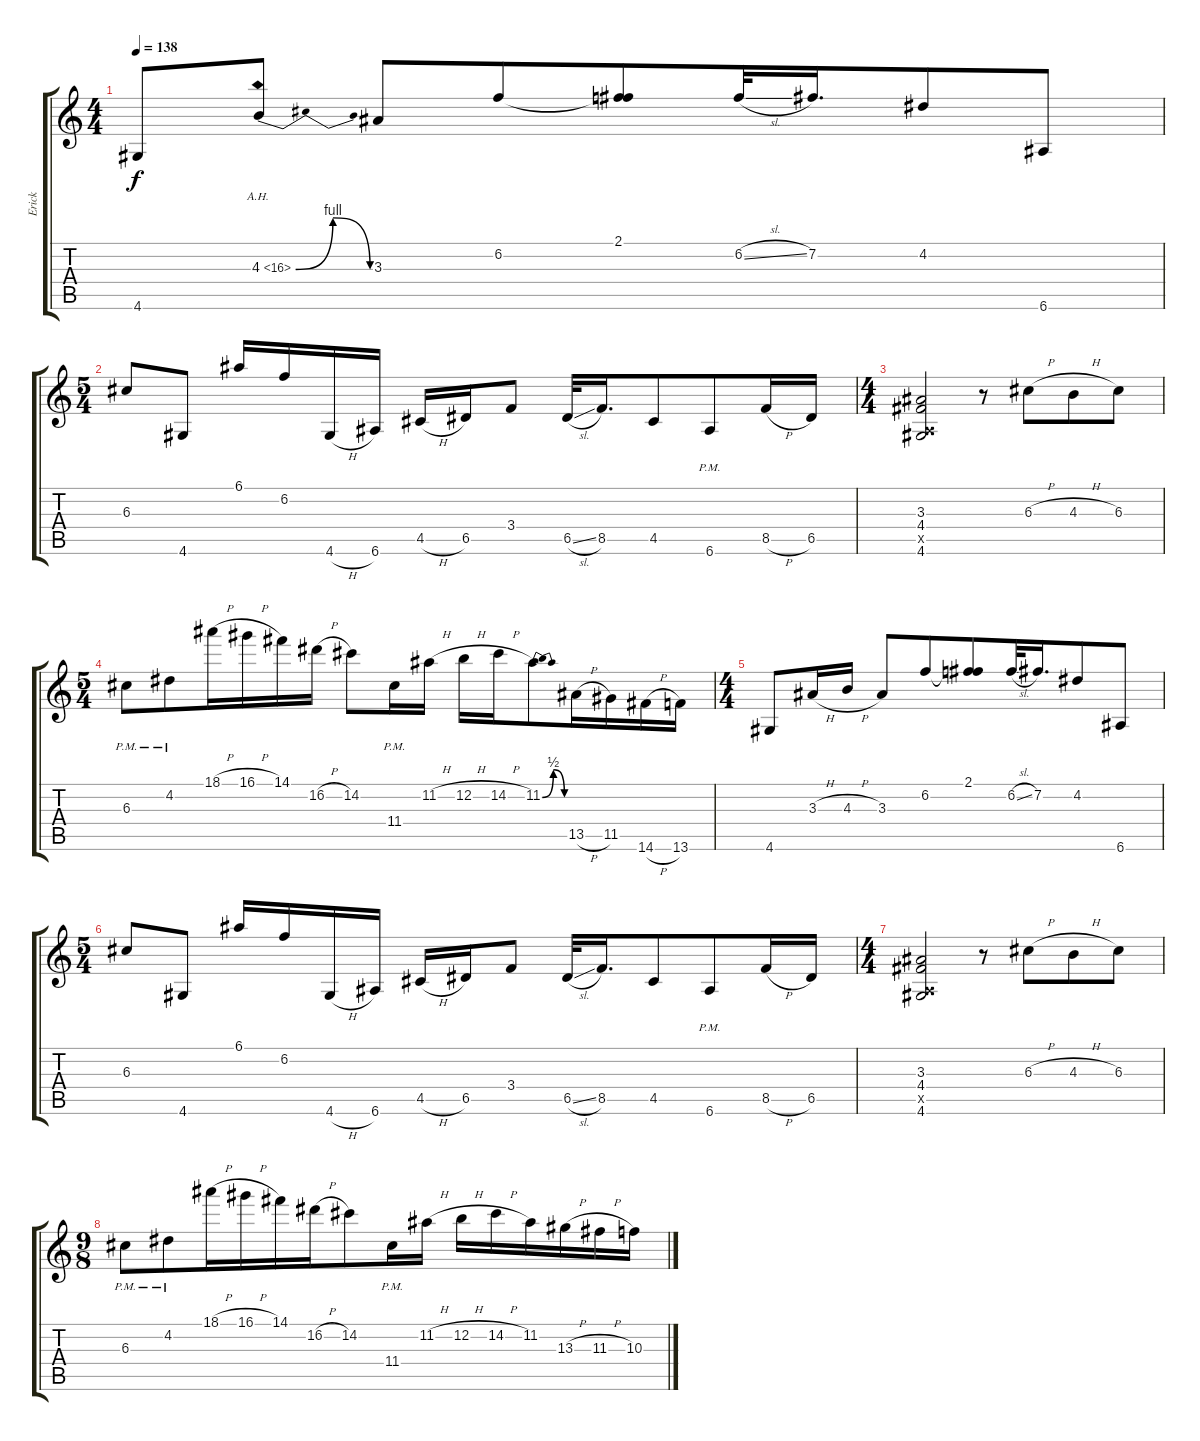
\track ("Erick" "Erick") {instrument overdrivenguitar}
\staff {score tabs}
\tuning (E4 B3 G3 D3 A2 E2) {hide}
\ts (4 4)
\tempo 138
\clef g2
\ks c
4.6.8{dy f beam merge} 4.3{be (bendrelease 0 0 30 4 30 4 60 0) ah 12}.8 3.3.8{beam merge} 6.2.8{beam merge} (2.1 6.2{t}).8 6.2{sl}.32{beam merge} 7.2.16{d beam merge} 4.2.8{beam merge} 6.6.8 |
\ts (5 4)
6.3.8 4.6.8 6.1.16{beam merge} 6.2.16{beam merge} 4.6{h}.16 6.6.16 4.5{h}.16{beam merge} 6.5.16{beam merge} 3.4.8 6.5{sl}.32{beam merge} 8.5.16{d beam merge} 4.5.8{beam merge} 6.6{pm}.8{beam merge} 8.5{h}.16{beam merge} 6.5.16 |
\ts (4 4)
(3.3 4.4 0.5{x} 4.6).2 r.8{beam merge} 6.3{h}.8{beam merge} 4.3{h}.8{beam merge} 6.3.8 |
\ts (5 4)
6.3{pm}.8 4.2{pm}.8{beam merge} 18.1{h}.16{beam merge} 16.1{h}.16{beam merge} 14.1.16 16.2{h}.16 14.2.8 11.4{pm}.16{beam merge} 11.2{h}.16 12.2{h}.16 14.2{h}.16{beam merge} 11.2{be (bendrelease 0 0 30 2 30 2 60 0)}.8{beam merge} 13.5{h}.16{beam merge} 11.5.16{beam merge} 14.6{h}.16 13.6.16 |
\ts (4 4)
4.6.8{beam merge} 3.3{h}.16{beam merge} 4.3{h}.16 3.3.8{beam merge} 6.2.8{beam merge} (2.1 6.2{t}).8 6.2{sl}.32{beam merge} 7.2.16{d beam merge} 4.2.8{beam merge} 6.6.8 |
\ts (5 4)
6.3.8 4.6.8 6.1.16{beam merge} 6.2.16{beam merge} 4.6{h}.16 6.6.16 4.5{h}.16{beam merge} 6.5.16{beam merge} 3.4.8 6.5{sl}.32{beam merge} 8.5.16{d beam merge} 4.5.8{beam merge} 6.6{pm}.8{beam merge} 8.5{h}.16{beam merge} 6.5.16 |
\ts (4 4)
(3.3 4.4 0.5{x} 4.6).2 r.8{beam merge} 6.3{h}.8{beam merge} 4.3{h}.8{beam merge} 6.3.8 |
\ts (9 8)
6.3{pm}.8 4.2{pm}.8{beam merge} 18.1{h}.16{beam merge} 16.1{h}.16{beam merge} 14.1.16 16.2{h}.16 14.2.8 11.4{pm}.16{beam merge} 11.2{h}.16 12.2{h}.16 14.2{h}.16{beam merge} 11.2.16 13.3{h}.16 11.3{h}.16{beam merge} 10.3.16
